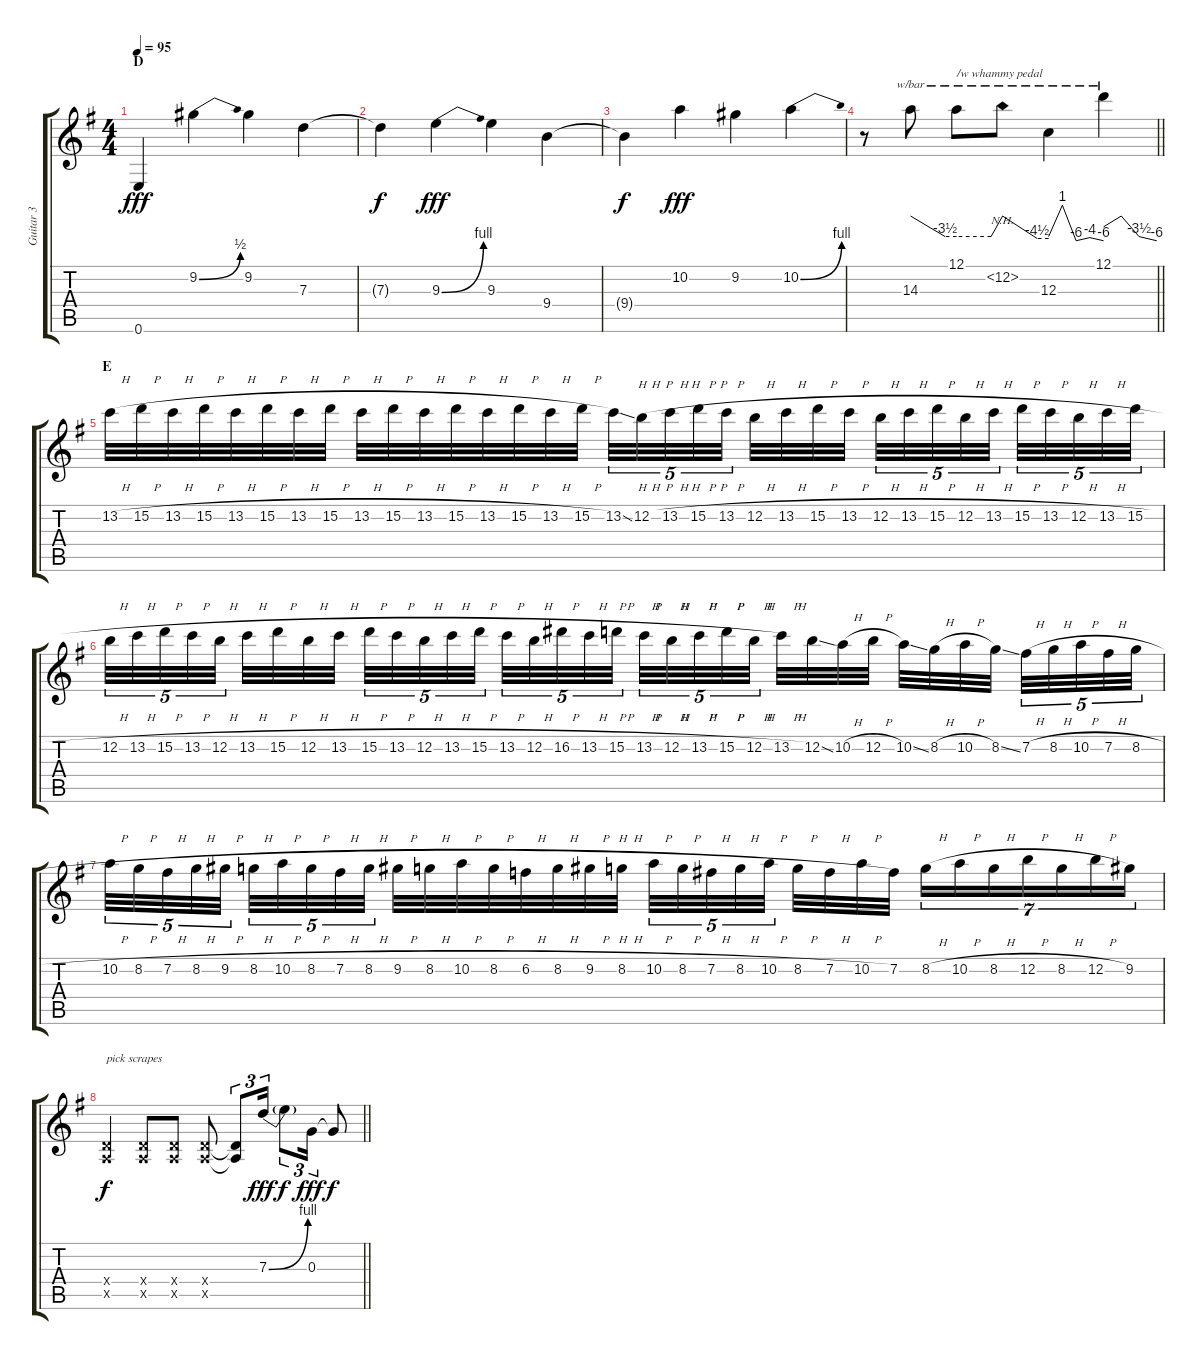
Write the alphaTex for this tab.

\track ("Guitar 3" "Guitar 3") {instrument distortionguitar}
\staff {score tabs}
\tuning (E4 B3 G3 D3 A2 E2) {hide}
\ts (4 4)
\section ("" "D")
\tempo 95
\clef g2
\ks g
0.6.4{dy fff} 9.2{be (bend 0 0 60 2)}.4 9.2.4 7.3.4 |
7.3{t}.4{dy f} 9.3{be (bend 0 0 60 4)}.4{dy fff} 9.3.4 9.4.4 |
9.4{t}.4{dy f} 10.2.4{dy fff} 9.2.4 10.2{be (bend 0 0 60 4)}.4 |
\barLineRight lightlight
r.8 14.3.8{tbe (custom default 0 0 45 -14 60 -14)} 12.1.8{tbe (custom default 0 -14 45 -14 60 0) txt "/w whammy pedal" volume 0} 12.2{nh}.8{tbe (custom default 0 0 45 -18 60 -18)} 12.3.4{tbe (custom default 0 -14 15 4 30 -24 45 -16 60 -24) volume 16} 12.1.4{tbe (custom default 0 -4 20 0 40 -14 60 -24)} |
\section ("" "E")
13.2{h}.32 15.2{h}.32 13.2{h}.32 15.2{h}.32 13.2{h}.32 15.2{h}.32 13.2{h}.32 15.2{h}.32 13.2{h}.32 15.2{h}.32 13.2{h}.32 15.2{h}.32 13.2{h}.32 15.2{h}.32 13.2{h}.32 15.2{h}.32 13.2{ss}.32{tu (5 4)} 12.2{h}.32{tu (5 4)} 13.2{h}.32{tu (5 4)} 15.2{h}.32{tu (5 4)} 13.2{h}.32{tu (5 4)} 12.2{h}.32 13.2{h}.32 15.2{h}.32 13.2{h}.32 12.2{h}.32{tu (5 4)} 13.2{h}.32{tu (5 4)} 15.2{h}.32{tu (5 4)} 12.2{h}.32{tu (5 4)} 13.2{h}.32{tu (5 4)} 15.2{h}.32{tu (5 4)} 13.2{h}.32{tu (5 4)} 12.2{h}.32{tu (5 4)} 13.2{h}.32{tu (5 4)} 15.2{h}.32{tu (5 4)} |
12.2{h}.32{tu (5 4)} 13.2{h}.32{tu (5 4)} 15.2{h}.32{tu (5 4)} 13.2{h}.32{tu (5 4)} 12.2{h}.32{tu (5 4)} 13.2{h}.32 15.2{h}.32 12.2{h}.32 13.2{h}.32 15.2{h}.32{tu (5 4)} 13.2{h}.32{tu (5 4)} 12.2{h}.32{tu (5 4)} 13.2{h}.32{tu (5 4)} 15.2{h}.32{tu (5 4)} 13.2{h}.32{tu (5 4)} 12.2{h}.32{tu (5 4)} 16.2{h}.32{tu (5 4)} 13.2{h}.32{tu (5 4)} 15.2{h}.32{tu (5 4)} 13.2{h}.32{tu (5 4)} 12.2{h}.32{tu (5 4)} 13.2{h}.32{tu (5 4)} 15.2{h}.32{tu (5 4)} 12.2{h}.32{tu (5 4)} 13.2{h}.32 12.2{ss}.32 10.2{h}.32 12.2{h}.32 10.2{ss}.32 8.2{h}.32 10.2{h}.32 8.2{ss}.32 7.2{h}.32{tu (5 4)} 8.2{h}.32{tu (5 4)} 10.2{h}.32{tu (5 4)} 7.2{h}.32{tu (5 4)} 8.2{h}.32{tu (5 4)} |
10.2{h}.32{tu (5 4)} 8.2{h}.32{tu (5 4)} 7.2{h}.32{tu (5 4)} 8.2{h}.32{tu (5 4)} 9.2{h}.32{tu (5 4)} 8.2{h}.32{tu (5 4)} 10.2{h}.32{tu (5 4)} 8.2{h}.32{tu (5 4)} 7.2{h}.32{tu (5 4)} 8.2{h}.32{tu (5 4)} 9.2{h}.32 8.2{h}.32 10.2{h}.32 8.2{h}.32 6.2{h}.32 8.2{h}.32 9.2{h}.32 8.2{h}.32 10.2{h}.32{tu (5 4)} 8.2{h}.32{tu (5 4)} 7.2{h}.32{tu (5 4)} 8.2{h}.32{tu (5 4)} 10.2{h}.32{tu (5 4)} 8.2{h}.32 7.2{h}.32 10.2{h}.32 7.2.32 8.2{h}.16{tu (7 4)} 10.2{h}.16{tu (7 4)} 8.2{h}.16{tu (7 4)} 12.2{h}.16{tu (7 4)} 8.2{h}.16{tu (7 4)} 12.2{h}.16{tu (7 4)} 9.2.16{tu (7 4)} |
\barLineRight lightlight
(0.4{x} 0.5{x}).4{txt "pick scrapes" dy f} (0.4{x} 0.5{x}).8 (0.4{x} 0.5{x}).8 (0.4{x} 0.5{x}).8 (0.4{t} 0.5{t}).8{tu (3 2)} 7.3{be (bend 0 0 60 4)}.16{tu (3 2) dy fff} 7.3{t}.8{tu (3 2) dy f} 0.3.16{tu (3 2) dy fff} 0.3{t}.8{dy f}
